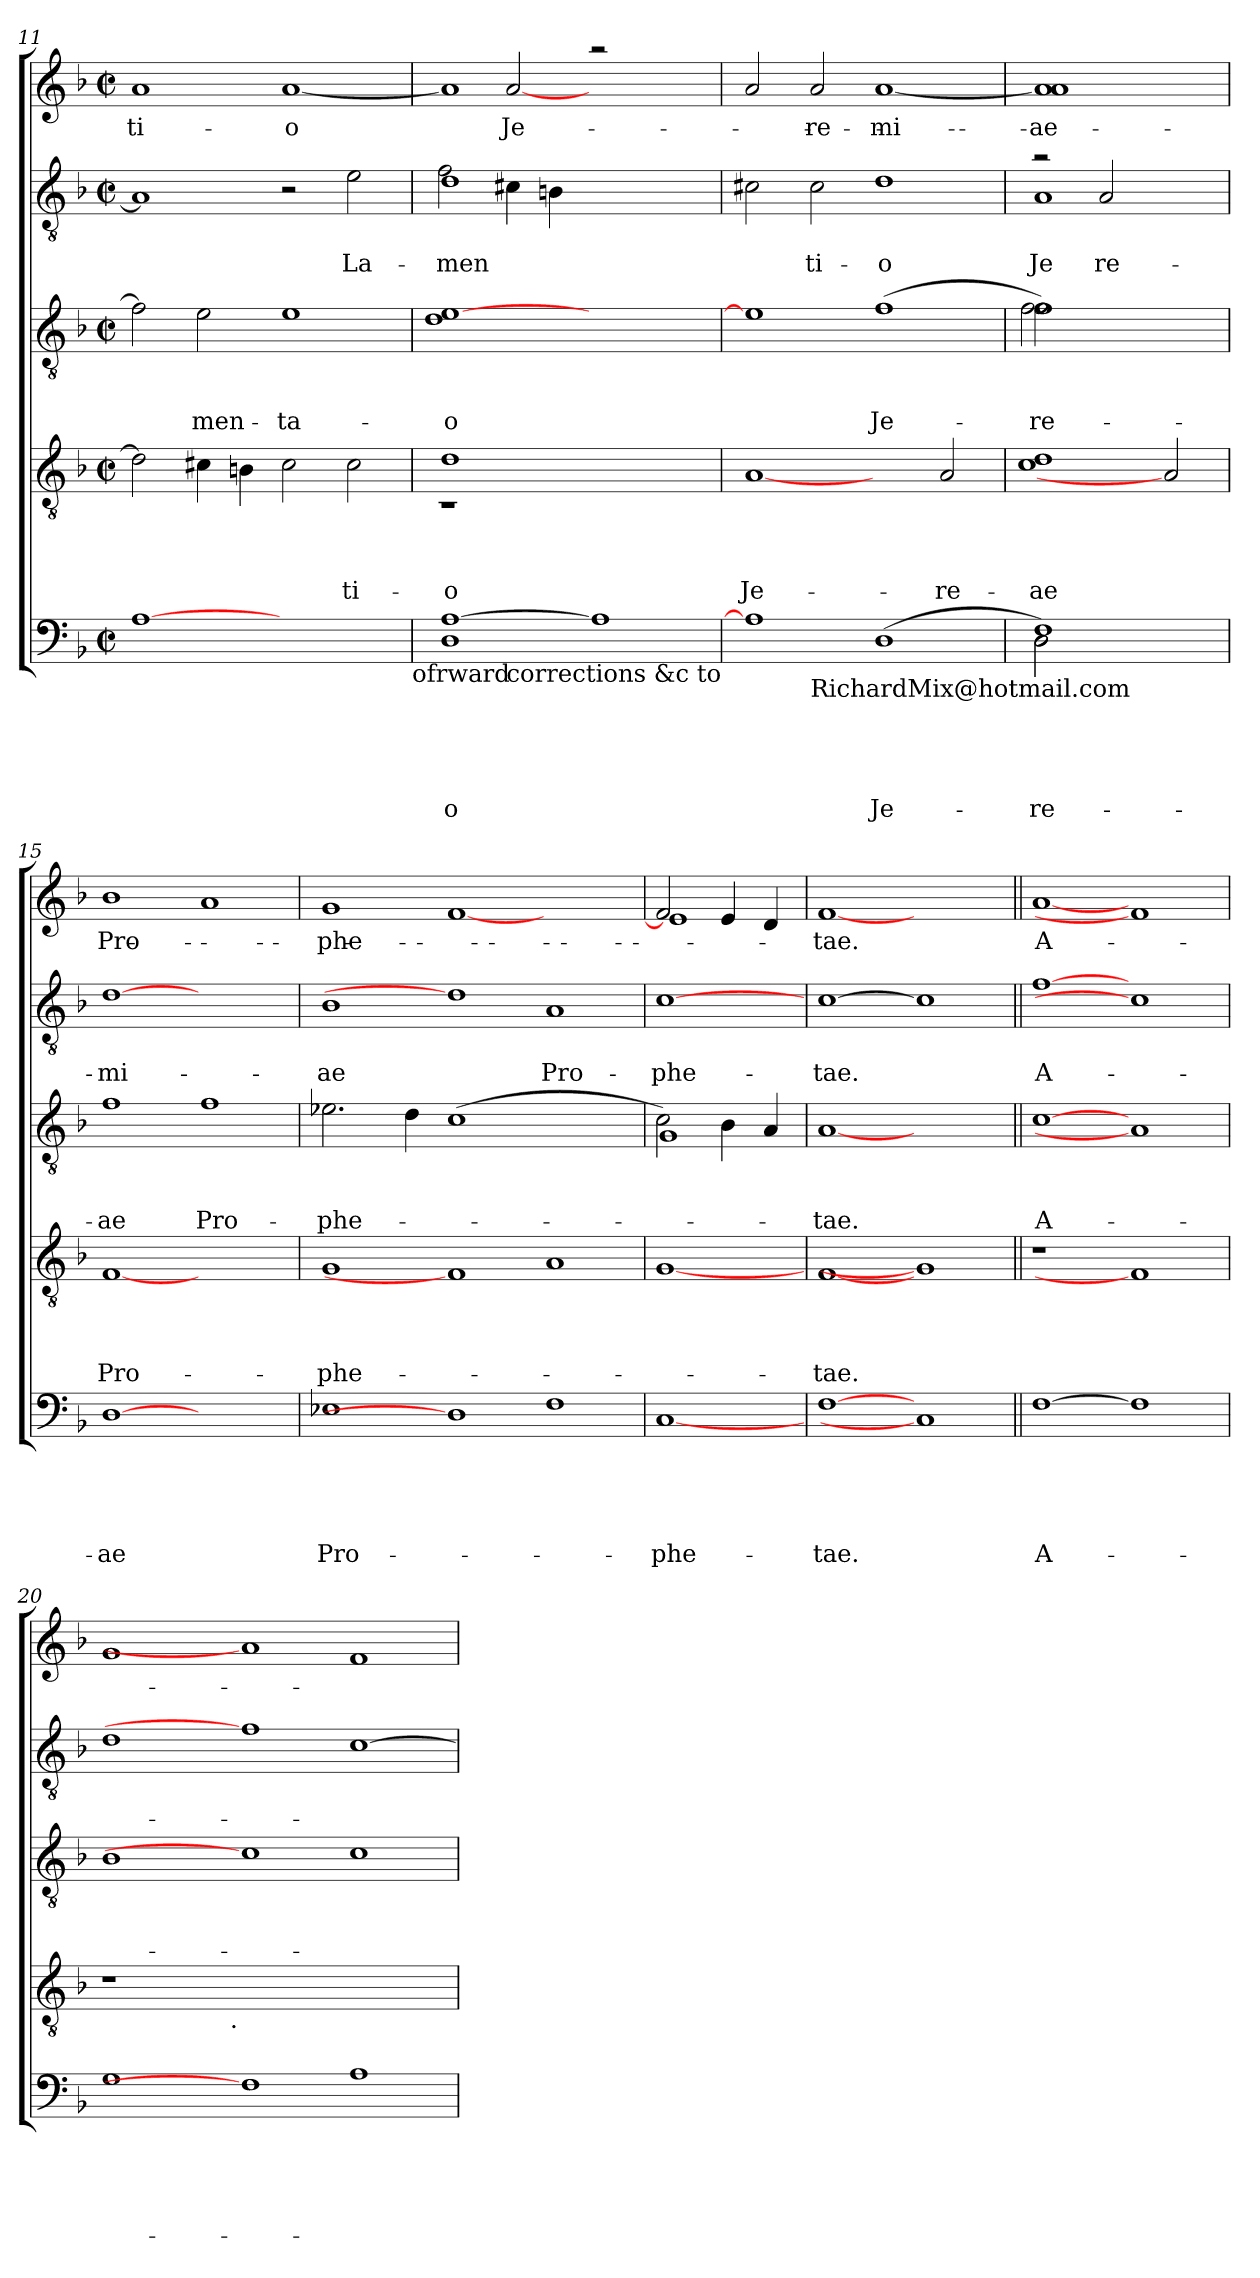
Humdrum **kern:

**kern	**text	**text	**text	**text	**text	**kern	**text	**text	**text	**text	**kern	**text	**text	**text	**kern	**text	**text	**kern	**text
*part5	*part5	*part5	*part5	*part5	*part5	*part4	*part4	*part4	*part4	*part4	*part3	*part3	*part3	*part3	*part2	*part2	*part2	*part1	*part1
*staff5	*staff5	*staff5	*staff5	*staff5	*staff5	*staff4	*staff4	*staff4	*staff4	*staff4	*staff3	*staff3	*staff3	*staff3	*staff2	*staff2	*staff2	*staff1	*staff1
*clefF4	*	*	*	*	*	*clefGv2	*	*	*	*	*clefGv2	*	*	*	*clefGv2	*	*	*clefG2	*
*k[b-]	*	*	*	*	*	*k[b-]	*	*	*	*	*k[b-]	*	*	*	*k[b-]	*	*	*k[b-]	*
*F:	*	*	*	*	*	*F:	*	*	*	*	*F:	*	*	*	*F:	*	*	*F:	*
*M2/2	*	*	*	*	*	*M2/2	*	*	*	*	*M2/2	*	*	*	*M2/2	*	*	*M2/2	*
*met(c|)	*	*	*	*	*	*met(c|)	*	*	*	*	*met(c|)	*	*	*	*met(c|)	*	*	*met(c|)	*
=11	=11	=11	=11	=11	=11	=11	=11	=11	=11	=11	=11	=11	=11	=11	=11	=11	=11	=11	=11
!	!	!	!	!	!	!	!	!	!	!	!	!	!	!	!	!	!	!	!LO:LY:b
[1A	.	.	.	.	.	2d\]	.	.	.	.	2f\]	.	.	.	1A]	.	.	1a	-ti-
!	!	!	!	!	!	!	!	!	!	!	!	!	!	!LO:LY:b	!	!	!	!	!
.	.	.	.	.	.	4c#X\	.	.	.	.	2e\	.	.	-men-	.	.	.	.	.
.	.	.	.	.	.	4Bn\	.	.	.	.	.	.	.	.	.	.	.	.	.
!	!	!	!	!	!	!	!	!	!	!	!	!	!	!LO:LY:b	!	!	!	!	!LO:LY:b:rj
1ryy	.	.	.	.	.	2c#\	.	.	.	.	1e	.	.	-ta-	2r	.	.	[<1a	-o
!	!	!	!	!	!	!	!	!	!	!LO:LY:b	!	!	!	!	!	!	!LO:LY:b	!	!
.	.	.	.	.	.	2c#\	.	.	.	-ti-	.	.	.	.	2e\	.	-La-	.	.
!LO:TX:b:t=ofrward	!	!	!	!	!	!	!	!	!	!	!	!	!	!	!	!	!	!	!
=12	=12	=12	=12	=12	=12	=12	=12	=12	=12	=12	=12	=12	=12	=12	=12	=12	=12	=12	=12
!	!	!	!	!	!LO:LY:b	!	!	!	!	!LO:LY:b:rj	!	!	!	!LO:LY:b	!	!	!LO:LY:b	!	!
*	*	*	*	*	*	*^	*	*	*	*	*	*	*	*	*^	*	*	*	*
!	!	!	!	!	!	!	!	!	!	!	!	!	!	!	!	!	!	!	!LO:LY:b:rj	!	!
*^	*	*	*	*	*	*	*	*	*	*	*	*	*	*	*	*	*	*	*	*^	*
1D [>1A	2ryy	.	.	.	.	-o	1d	1rC	.	.	.	-o	1d [>1e	.	.	-o	1d	2f\	.	-men	1a]	2ryy	.
!	!LO:TX:b:t=corrections &c to	!	!	!	!	!	!	!	!	!	!	!	!	!	!	!	!	!	!	!	!	!	!
!	!	!	!	!	!	!	!	!	!	!	!	!	!	!	!	!	!	!	!	!	!	!	!LO:LY:b
.	1.ryy	.	.	.	.	.	.	.	.	.	.	.	.	.	.	.	.	4c#X\	.	.	.	[<2a/	Je-
.	.	.	.	.	.	.	.	.	.	.	.	.	.	.	.	.	.	4Bn\	.	.	.	.	.
1A]	.	.	.	.	.	.	1ryy	1ryy	.	.	.	.	1ryy	.	.	.	1ryy	1ryy	.	.	2raa	2ryy	.
.	.	.	.	.	.	.	.	.	.	.	.	.	.	.	.	.	.	.	.	.	2ryy	2ryy	.
*	*	*	*	*	*	*	*v	*v	*	*	*	*	*	*	*	*	*v	*v	*	*	*	*	*
=13	=13	=13	=13	=13	=13	=13	=13	=13	=13	=13	=13	=13	=13	=13	=13	=13	=13	=13	=13	=13	=13
!	!	!	!	!	!	!	!	!	!	!	!LO:LY:b	!	!	!	!	!	!	!	!	!	!
*	*	*	*	*	*	*	*	*	*	*	*	*	*	*	*	*	*	*	*v	*v	*
1A]	2ryy	.	.	.	.	.	[1A	.	.	.	Je-	1e]	.	.	.	2c#X\	.	.	2a/	.
!	!LO:TX:b:t=RichardMix@hotmail.com	!	!	!	!	!	!	!	!	!	!	!	!	!	!	!	!	!	!	!
!	!	!	!	!	!	!	!	!	!	!	!	!	!	!	!	!	!	!LO:LY:b	!	!LO:LY:b
.	1.ryy	.	.	.	.	.	.	.	.	.	.	.	.	.	.	2c#\	.	ti-	2a/	-re-
!	!	!	!	!	!	!LO:LY:b	!	!	!	!	!	!	!	!	!LO:LY:b	!	!	!LO:LY:b:rj	!	!LO:LY:b
(>1D	.	.	.	.	.	Je-	2ryy	.	.	.	.	(>1f	.	.	Je-	1d	.	-o	[<1a	-mi-
!	!	!	!	!	!	!	!	!	!	!	!LO:LY:b	!	!	!	!	!	!	!	!	!
.	.	.	.	.	.	.	2A/	.	.	.	-re-	.	.	.	.	.	.	.	.	.
=14	=14	=14	=14	=14	=14	=14	=14	=14	=14	=14	=14	=14	=14	=14	=14	=14	=14	=14	=14	=14
!	!	!	!	!	!	!LO:LY:b:rj	!	!	!	!	!	!	!	!	!	!	!	!	!	!
!	!	!	!	!	!	!LO:LY:b	!	!	!	!	!LO:LY:b	!	!	!	!LO:LY:b:rj	!	!	!	!	!
*	*^	*	*	*	*	*	*	*	*	*	*	*^	*	*	*	*	*	*	*	*
!	!	!	!	!	!	!	!	!	!	!	!	!	!	!	!	!	!LO:LY:b	!	!	!LO:LY:b	!	!LO:LY:b
*	*	*	*	*	*	*	*	*	*	*	*	*	*	*^	*	*	*	*^	*	*	*	*
1F	2D\	2D\)	.	.	.	.	-re-	1c 1d	.	.	.	-ae	1f	2f\	2f\)	.	.	-re-	2ra	1A	.	-Je-	1a] 1a	-ae
!	!	!	!	!	!	!	!	!	!	!	!	!	!	!	!	!	!	!	!	!	!	!LO:LY:b	!	!
.	2ryy	2ryy	.	.	.	.	.	.	.	.	.	.	.	2ryy	2ryy	.	.	.	2A/	.	.	re-	.	.
2ryy	2ryy	2ryy	.	.	.	.	.	2A]	.	.	.	.	2ryy	2ryy	2ryy	.	.	.	2ryy	2ryy	.	.	2ryy	.
=15	=15	=15	=15	=15	=15	=15	=15	=15	=15	=15	=15	=15	=15	=15	=15	=15	=15	=15	=15	=15	=15	=15	=15	=15
!	!	!	!	!	!	!	!LO:LY:b:rj	!	!	!	!	!LO:LY:b	!	!	!	!	!	!LO:LY:b	!	!	!	!LO:LY:b	!	!LO:LY:b
*	*	*	*	*	*	*	*	*	*	*	*	*	*v	*v	*v	*	*	*	*	*	*	*	*	*
*v	*v	*v	*	*	*	*	*	*	*	*	*	*	*	*	*	*	*v	*v	*	*	*	*
[1D	.	.	.	.	-ae	[1F	.	.	.	Pro-	1f	.	.	-ae	[1d	.	-mi-	1b-	Pro-
!	!	!	!	!	!	!	!	!	!	!	!	!	!	!LO:LY:b	!	!	!	!	!
1ryy	.	.	.	.	.	1ryy	.	.	.	.	1f	.	.	Pro-	1ryy	.	.	1a	.
!!LO:PB:g=z
=16	=16	=16	=16	=16	=16	=16	=16	=16	=16	=16	=16	=16	=16	=16	=16	=16	=16	=16	=16
!	!	!	!	!	!LO:LY:b	!	!	!	!	!LO:LY:b	!	!	!	!LO:LY:b	!	!	!LO:LY:b	!	!LO:LY:b
1E-X	.	.	.	.	Pro-	1G	.	.	.	-phe-	2.e-X\	.	.	-phe-	1B-	.	-ae	1g	-phe-
.	.	.	.	.	.	.	.	.	.	.	4d\	.	.	.	.	.	.	.	.
1D]	.	.	.	.	.	1F]	.	.	.	.	(>1c	.	.	.	1d]	.	.	[<1f	.
!	!	!	!	!	!	!	!	!	!	!	!	!	!	!	!	!	!LO:LY:b	!	!
1F	.	.	.	.	.	1A	.	.	.	.	1ryy	.	.	.	1A	.	Pro-	1ryy	.
=17	=17	=17	=17	=17	=17	=17	=17	=17	=17	=17	=17	=17	=17	=17	=17	=17	=17	=17	=17
!	!	!	!	!	!LO:LY:b	!	!	!	!	!	!	!	!	!	!	!	!LO:LY:b	!	!
*	*	*	*	*	*	*	*	*	*	*	*^	*	*	*	*	*	*	*^	*
[1C	.	.	.	.	-phe-	[1G	.	.	.	.	2c\)	1G	.	.	.	[1c	.	-phe-	2f/]	1e	.
.	.	.	.	.	.	.	.	.	.	.	4B-\	.	.	.	.	.	.	.	4e/	.	.
.	.	.	.	.	.	.	.	.	.	.	4A/	.	.	.	.	.	.	.	4d/	.	.
*	*	*	*	*	*	*	*	*	*	*	*v	*v	*	*	*	*	*	*	*v	*v	*
=18	=18	=18	=18	=18	=18	=18	=18	=18	=18	=18	=18	=18	=18	=18	=18	=18	=18	=18	=18
!	!	!	!	!	!LO:LY:b	!	!	!	!	!LO:LY:b	!	!	!	!LO:LY:b	!	!	!LO:LY:b	!	!LO:LY:b
[1F	.	.	.	.	-tae.	[1F	.	.	.	-tae.	[1A	.	.	-tae.	[1c	.	-tae.	[1f	-tae.
1C]	.	.	.	.	.	1G]	.	.	.	.	1ryy	.	.	.	1c]	.	.	1ryy	.
=19||	=19||	=19||	=19||	=19||	=19||	=19||	=19||	=19||	=19||	=19||	=19||	=19||	=19||	=19||	=19||	=19||	=19||	=19||	=19||
!	!	!	!	!	!LO:LY:b	!	!	!	!	!	!	!	!	!LO:LY:b	!	!	!LO:LY:b	!	!LO:LY:b
[1F	.	.	.	.	A-	1r	.	.	.	.	[1c	.	.	A-	[1f	.	A-	[1a	A-
1F]	.	.	.	.	.	1F]	.	.	.	.	1A]	.	.	.	1c]	.	.	1f]	.
=20	=20	=20	=20	=20	=20	=20	=20	=20	=20	=20	=20	=20	=20	=20	=20	=20	=20	=20	=20
*	*	*	*	*	*	*^	*	*	*	*	*	*	*	*	*	*	*	*	*
1G	.	.	.	.	.	1r	2ryy	.	.	.	.	1B-	.	.	.	1d	.	.	1g	.
.	.	.	.	.	.	.	4...ryy	.	.	.	.	.	.	.	.	.	.	.	.	.
!	!	!	!	!	!	!	!LO:TX:b:t=.	!	!	!	!	!	!	!	!	!	!	!	!	!
.	.	.	.	.	.	.	1ryy	.	.	.	.	.	.	.	.	.	.	.	.	.
1F]	.	.	.	.	.	0ryy	.	.	.	.	.	1c]	.	.	.	1f]	.	.	1a]	.
.	.	.	.	.	.	.	1ryy	.	.	.	.	.	.	.	.	.	.	.	.	.
1A	.	.	.	.	.	.	.	.	.	.	.	1c	.	.	.	[>1c	.	.	1f	.
.	.	.	.	.	.	.	32ryy	.	.	.	.	.	.	.	.	.	.	.	.	.
*	*	*	*	*	*	*v	*v	*	*	*	*	*	*	*	*	*	*	*	*	*
=	=	=	=	=	=	=	=	=	=	=	=	=	=	=	=	=	=	=	=
*-	*-	*-	*-	*-	*-	*-	*-	*-	*-	*-	*-	*-	*-	*-	*-	*-	*-	*-	*-
